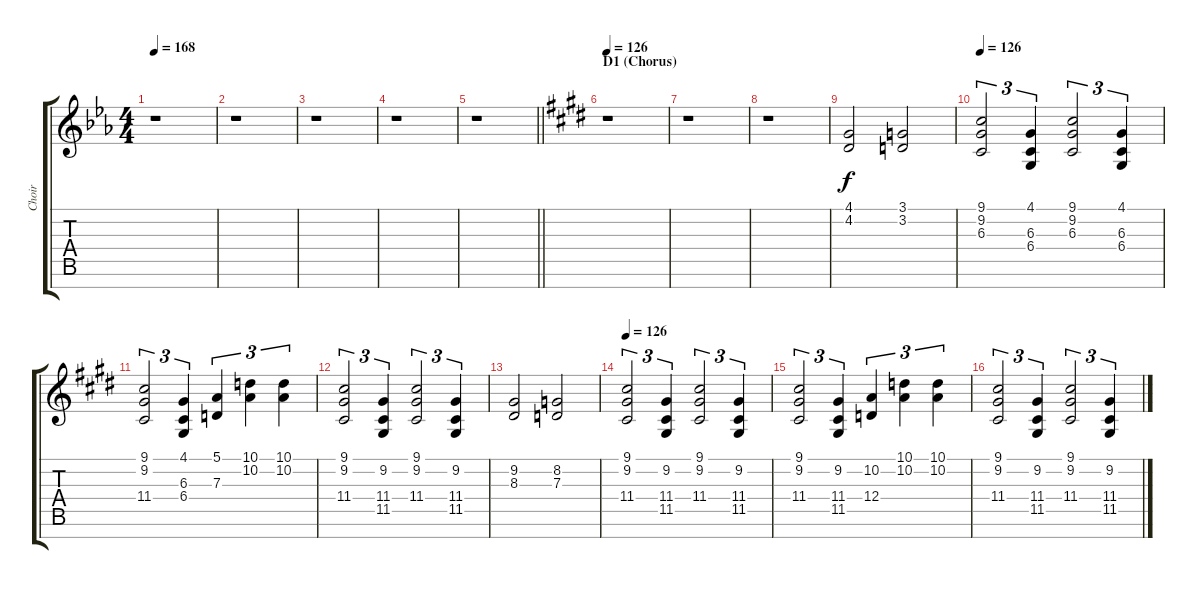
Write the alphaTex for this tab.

\track ("Choir" "Choir") {instrument choiraahs}
\staff {score tabs}
\tuning (E4 B3 G3 D3 A2 E2 B1) {hide}
\ts (4 4)
\tempo 168
\clef g2
\ks cminor
r.1{dy f} |
r.1 |
r.1 |
r.1 |
\barLineRight lightlight
r.1 |
\section ("" "D1 (Chorus)")
\tempo 126
\ks c#minor
r.1 |
r.1 |
r.1 |
(4.1 4.2).2 (3.1 3.2).2 |
\tempo 126
(9.1 9.2 6.3).2{tu (3 2)} (4.1 6.3 6.4).4{tu (3 2)} (9.1 9.2 6.3).2{tu (3 2)} (4.1 6.3 6.4).4{tu (3 2)} |
(9.1 9.2 11.4).2{tu (3 2)} (4.1 6.3 6.4).4{tu (3 2)} (5.1 7.3).4{tu (3 2)} (10.1 10.2).4{tu (3 2)} (10.1 10.2).4{tu (3 2)} |
(9.1 9.2 11.4).2{tu (3 2)} (9.2 11.4 11.5).4{tu (3 2)} (9.1 9.2 11.4).2{tu (3 2)} (9.2 11.4 11.5).4{tu (3 2)} |
(9.2 8.3).2 (8.2 7.3).2 |
\tempo 126
(9.1 9.2 11.4).2{tu (3 2)} (9.2 11.4 11.5).4{tu (3 2)} (9.1 9.2 11.4).2{tu (3 2)} (9.2 11.4 11.5).4{tu (3 2)} |
(9.1 9.2 11.4).2{tu (3 2)} (9.2 11.4 11.5).4{tu (3 2)} (10.2 12.4).4{tu (3 2)} (10.1 10.2).4{tu (3 2)} (10.1 10.2).4{tu (3 2)} |
(9.1 9.2 11.4).2{tu (3 2)} (9.2 11.4 11.5).4{tu (3 2)} (9.1 9.2 11.4).2{tu (3 2)} (9.2 11.4 11.5).4{tu (3 2)}
